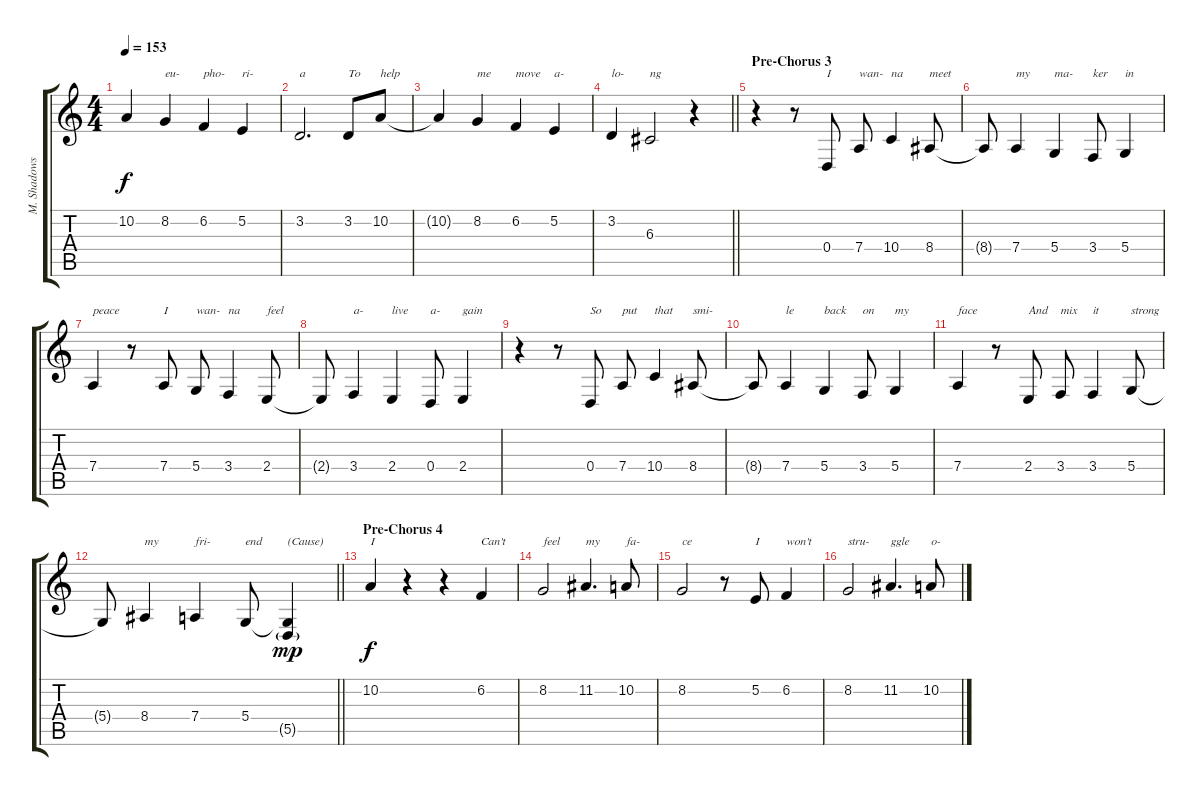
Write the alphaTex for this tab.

\track ("M. Shadows" "M. Shadows") {instrument clarinet}
\staff {score tabs}
\tuning (E4 B3 G3 D3 A2 D2) {hide}
\ts (4 4)
\tempo 153
\clef g2
\ks c
10.2{t}.4{dy f} 8.2.4{txt "eu-"} 6.2.4{txt "pho-"} 5.2.4{txt "ri-"} |
3.2.2{d txt "a"} 3.2.8{txt "To"} 10.2.8{txt "help"} |
10.2{t}.4 8.2.4{txt "me"} 6.2.4{txt "move"} 5.2.4{txt "a-"} |
\barLineRight lightlight
3.2.4{txt "lo-"} 6.3.2{txt "ng"} r.4 |
\section ("" "Pre-Chorus 3")
r.4 r.8 0.4.8{txt "I"} 7.4.8{txt "wan-"} 10.4.4{txt "na"} 8.4.8{txt "meet"} |
8.4{t}.8 7.4.4{txt "my"} 5.4.4{txt "ma-"} 3.4.8{txt "ker"} 5.4.4{txt "in"} |
7.4.4{txt "peace"} r.8 7.4.8{txt "I"} 5.4.8{txt "wan-"} 3.4.4{txt "na"} 2.4.8{txt "feel"} |
2.4{t}.8 3.4.4{txt "a-"} 2.4.4{txt "live"} 0.4.8{txt "a-"} 2.4.4{txt "gain"} |
r.4 r.8 0.4.8{txt "So"} 7.4.8{txt "put"} 10.4.4{txt "that"} 8.4.8{txt "smi-"} |
8.4{t}.8 7.4.4{txt "le"} 5.4.4{txt "back"} 3.4.8{txt "on"} 5.4.4{txt "my"} |
7.4.4{txt "face"} r.8 2.4.8{txt "And"} 3.4.8{txt "mix"} 3.4.4{txt "it"} 5.4.8{txt "strong"} |
\barLineRight lightlight
5.4{t}.8 8.4.4{txt "my"} 7.4.4{txt "fri-"} 5.4.8{txt "end"} (5.4{t} 5.5{g}).4{txt "(Cause)" dy mp} |
\section ("" "Pre-Chorus 4")
10.2.4{txt "I" dy f} r.4 r.4 6.2.4{txt "Can't"} |
8.2.2{txt "feel"} 11.2.4{d txt "my"} 10.2.8{txt "fa-"} |
8.2.2{txt "ce"} r.8 5.2.8{txt "I"} 6.2.4{txt "won't"} |
8.2.2{txt "stru-"} 11.2.4{d txt "ggle"} 10.2.8{txt "o-"}
